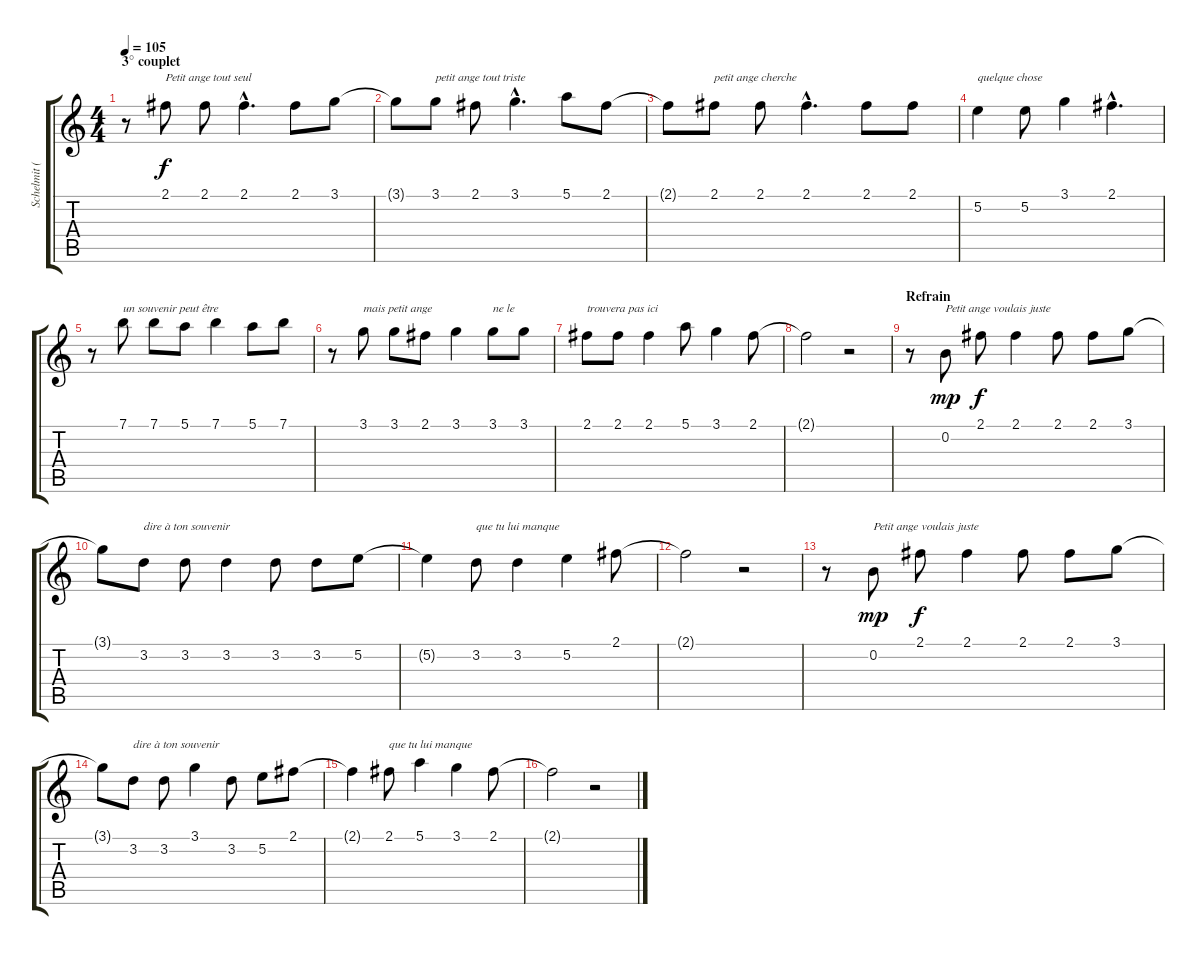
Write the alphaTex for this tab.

\track ("Schelmit (voix)" "Schelmit (") {instrument electricguitarjazz}
\staff {score tabs}
\tuning (E4 B3 G3 D3 A2 E2) {hide}
\ts (4 4)
\section ("" "3° couplet")
\tempo 105
\clef g2
\ks c
r.8{dy f} 2.1.8{txt "Petit ange tout seul"} 2.1.8 2.1{hac}.4{d} 2.1.8 3.1.8 |
3.1{t}.8 3.1.8{txt "petit ange tout triste"} 2.1.8 3.1{hac}.4{d} 5.1.8 2.1.8 |
2.1{t}.8 2.1.8{txt "petit ange cherche"} 2.1.8 2.1{hac}.4{d} 2.1.8 2.1.8 |
5.2.4{txt "quelque chose"} 5.2.8 3.1.4 2.1{hac}.4{d} |
r.8 7.1.8{txt "un souvenir peut être"} 7.1.8 5.1.8 7.1.4 5.1.8 7.1.8 |
r.8 3.1.8{txt "mais petit ange"} 3.1.8 2.1.8 3.1.4 3.1.8{txt "ne le"} 3.1.8 |
2.1.8{txt "trouvera pas ici"} 2.1.8 2.1.4 5.1.8 3.1.4 2.1.8 |
2.1{t}.2 r.2 |
\section ("" "Refrain")
r.8 0.2.8{txt "Petit ange voulais juste" dy mp} 2.1.8{dy f} 2.1.4 2.1.8 2.1.8 3.1.8 |
3.1{t}.8 3.2.8{txt "dire à ton souvenir"} 3.2.8 3.2.4 3.2.8 3.2.8 5.2.8 |
5.2{t}.4 3.2.8{txt "que tu lui manque"} 3.2.4 5.2.4 2.1.8 |
2.1{t}.2 r.2 |
r.8 0.2.8{txt "Petit ange voulais juste" dy mp} 2.1.8{dy f} 2.1.4 2.1.8 2.1.8 3.1.8 |
3.1{t}.8 3.2.8{txt "dire à ton souvenir"} 3.2.8 3.1.4 3.2.8 5.2.8 2.1.8 |
2.1{t}.4 2.1.8{txt "que tu lui manque"} 5.1.4 3.1.4 2.1.8 |
2.1{t}.2 r.2
